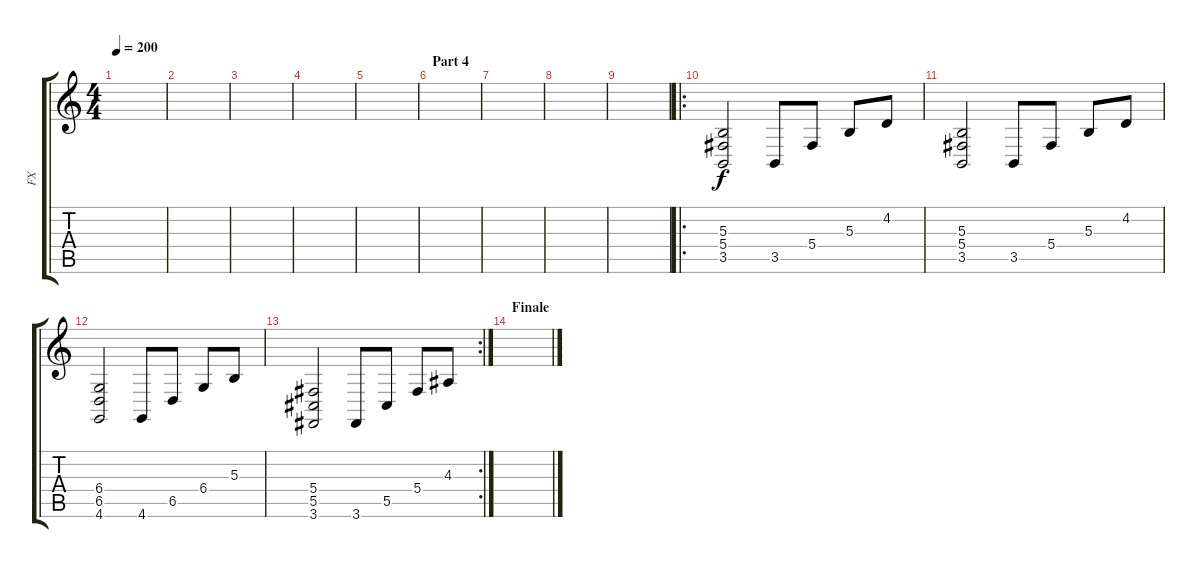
\track ("FX" "FX") {instrument fx4atmosphere}
\staff {score tabs}
\tuning (Eb4 Bb3 Gb3 Db3 Ab2 Eb2) {hide}
\ts (4 4)
\tempo 200
\clef g2
\ks c
|
|
|
|
|
\section ("" "Part 4")
|
|
|
|
\ro
(5.3 5.4 3.5).2 3.5.8 5.4.8 5.3.8 4.2.8 |
(5.3 5.4 3.5).2 3.5.8 5.4.8 5.3.8 4.2.8 |
(6.4 6.5 4.6).2 4.6.8 6.5.8 6.4.8 5.3.8 |
\rc 2
(5.4 5.5 3.6).2 3.6.8 5.5.8 5.4.8 4.3.8 |
\section ("" "Finale")
